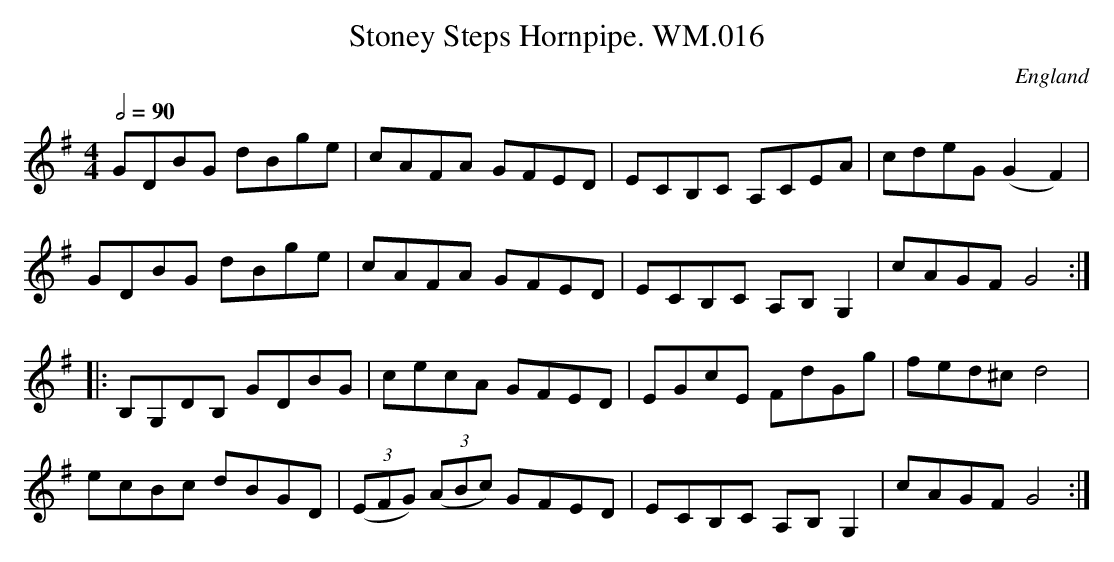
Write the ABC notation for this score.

X:1
T:Stoney Steps Hornpipe. WM.016
L:1/8
M:4/4
O:England
Q:1/2=90
K:G
GDBG dBge|cAFA GFED|ECB,C A,CEA|cdeG(G2F2)|!
GDBG dBge|cAFA GFED|ECB,C A,B,G,2|cAGFG4:|!
|:B,G,DB, GDBG|cecA GFED|EGcE FdGg|fed^cd4|!
ecBc dBGD|((3EFG) ((3ABc) GFED|ECB,C A,B,G,2|cAGFG4:|
